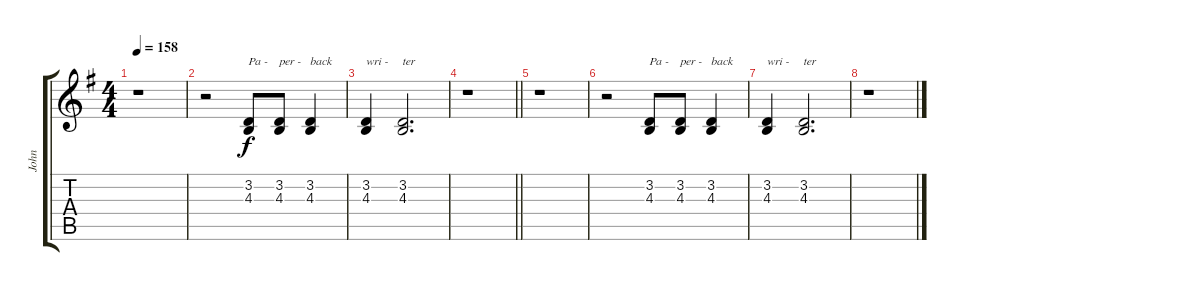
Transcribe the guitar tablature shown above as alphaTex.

\track ("John" "John") {instrument altosax}
\staff {score tabs}
\tuning (E4 B3 G3 D3 A2 E2) {hide}
\ts (4 4)
\tempo 158
\clef g2
\ks g
r.1{dy f} |
r.2 (3.2 4.3).8{txt "Pa -"} (3.2 4.3).8{txt "per -"} (3.2 4.3).4{txt "back"} |
(3.2 4.3).4{txt "wri -"} (3.2 4.3).2{d txt "ter"} |
\barLineRight lightlight
r.1 |
r.1 |
r.2 (3.2 4.3).8{txt "Pa -"} (3.2 4.3).8{txt "per -"} (3.2 4.3).4{txt "back"} |
(3.2 4.3).4{txt "wri -"} (3.2 4.3).2{d txt "ter"} |
r.1
